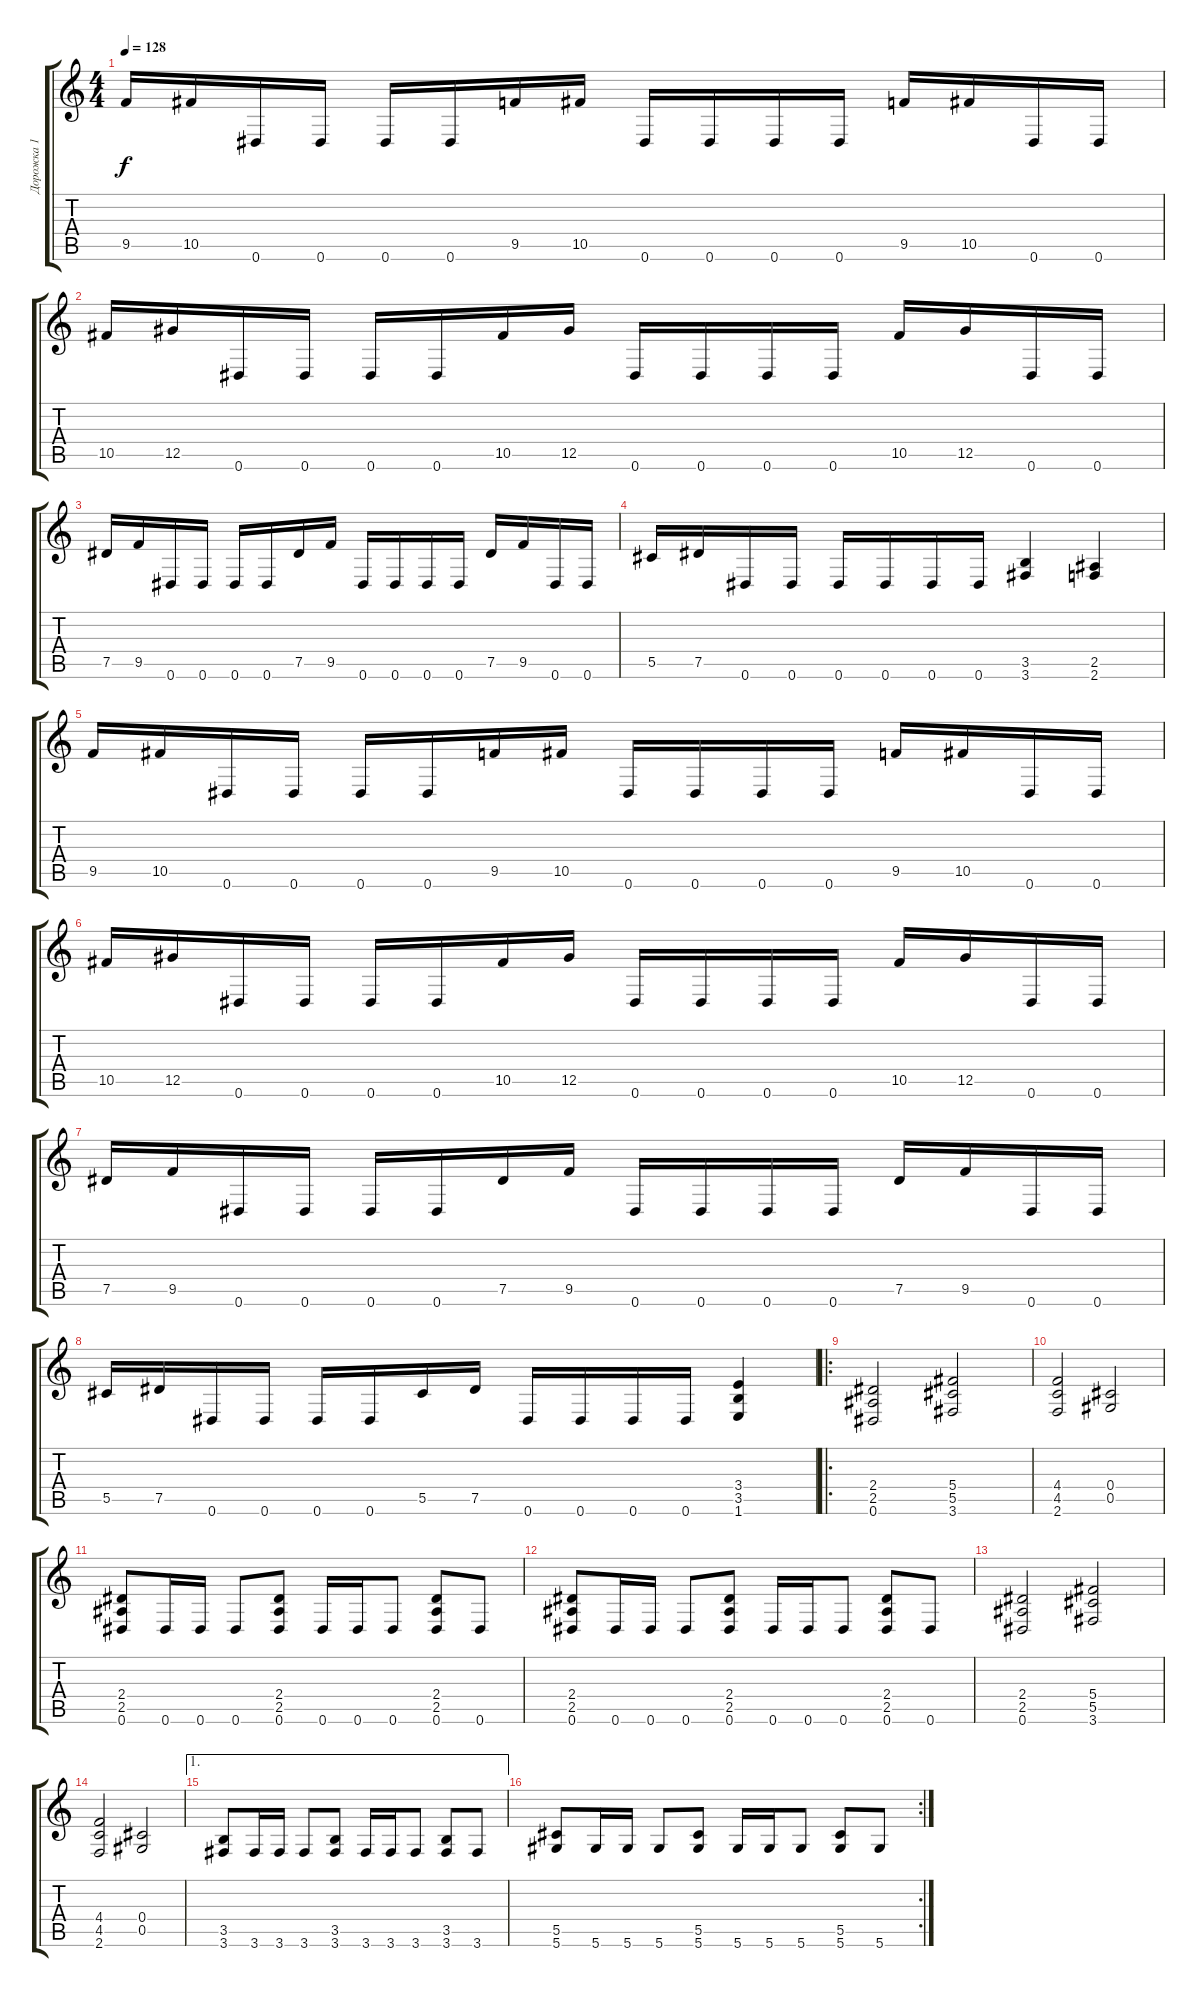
\track ("Дорожка 1" "Дорожка 1") {instrument distortionguitar}
\staff {score tabs}
\tuning (Eb4 Bb3 Gb3 Db3 Ab2 Eb2) {hide}
\ts (4 4)
\tempo 128
\clef g2
\ks c
9.5.16{dy f} 10.5.16 0.6.16 0.6.16 0.6.16 0.6.16 9.5.16 10.5.16 0.6.16 0.6.16 0.6.16 0.6.16 9.5.16 10.5.16 0.6.16 0.6.16 |
10.5.16 12.5.16 0.6.16 0.6.16 0.6.16 0.6.16 10.5.16 12.5.16 0.6.16 0.6.16 0.6.16 0.6.16 10.5.16 12.5.16 0.6.16 0.6.16 |
7.5.16 9.5.16 0.6.16 0.6.16 0.6.16 0.6.16 7.5.16 9.5.16 0.6.16 0.6.16 0.6.16 0.6.16 7.5.16 9.5.16 0.6.16 0.6.16 |
5.5.16 7.5.16 0.6.16 0.6.16 0.6.16 0.6.16 0.6.16 0.6.16 (3.5 3.6).4 (2.5 2.6).4 |
9.5.16 10.5.16 0.6.16 0.6.16 0.6.16 0.6.16 9.5.16 10.5.16 0.6.16 0.6.16 0.6.16 0.6.16 9.5.16 10.5.16 0.6.16 0.6.16 |
10.5.16 12.5.16 0.6.16 0.6.16 0.6.16 0.6.16 10.5.16 12.5.16 0.6.16 0.6.16 0.6.16 0.6.16 10.5.16 12.5.16 0.6.16 0.6.16 |
7.5.16 9.5.16 0.6.16 0.6.16 0.6.16 0.6.16 7.5.16 9.5.16 0.6.16 0.6.16 0.6.16 0.6.16 7.5.16 9.5.16 0.6.16 0.6.16 |
5.5.16 7.5.16 0.6.16 0.6.16 0.6.16 0.6.16 5.5.16 7.5.16 0.6.16 0.6.16 0.6.16 0.6.16 (3.4 3.5 1.6).4 |
\ro
(2.4 2.5 0.6).2 (5.4 5.5 3.6).2 |
(4.4 4.5 2.6).2 (0.4 0.5).2 |
(2.4 2.5 0.6).8 0.6.16 0.6.16 0.6.8 (2.4 2.5 0.6).8 0.6.16 0.6.16 0.6.8 (2.4 2.5 0.6).8 0.6.8 |
(2.4 2.5 0.6).8 0.6.16 0.6.16 0.6.8 (2.4 2.5 0.6).8 0.6.16 0.6.16 0.6.8 (2.4 2.5 0.6).8 0.6.8 |
(2.4 2.5 0.6).2 (5.4 5.5 3.6).2 |
(4.4 4.5 2.6).2 (0.4 0.5).2 |
\ae 1
(3.5 3.6).8 3.6.16 3.6.16 3.6.8 (3.5 3.6).8 3.6.16 3.6.16 3.6.8 (3.5 3.6).8 3.6.8 |
\rc 2
(5.5 5.6).8 5.6.16 5.6.16 5.6.8 (5.5 5.6).8 5.6.16 5.6.16 5.6.8 (5.5 5.6).8 5.6.8
